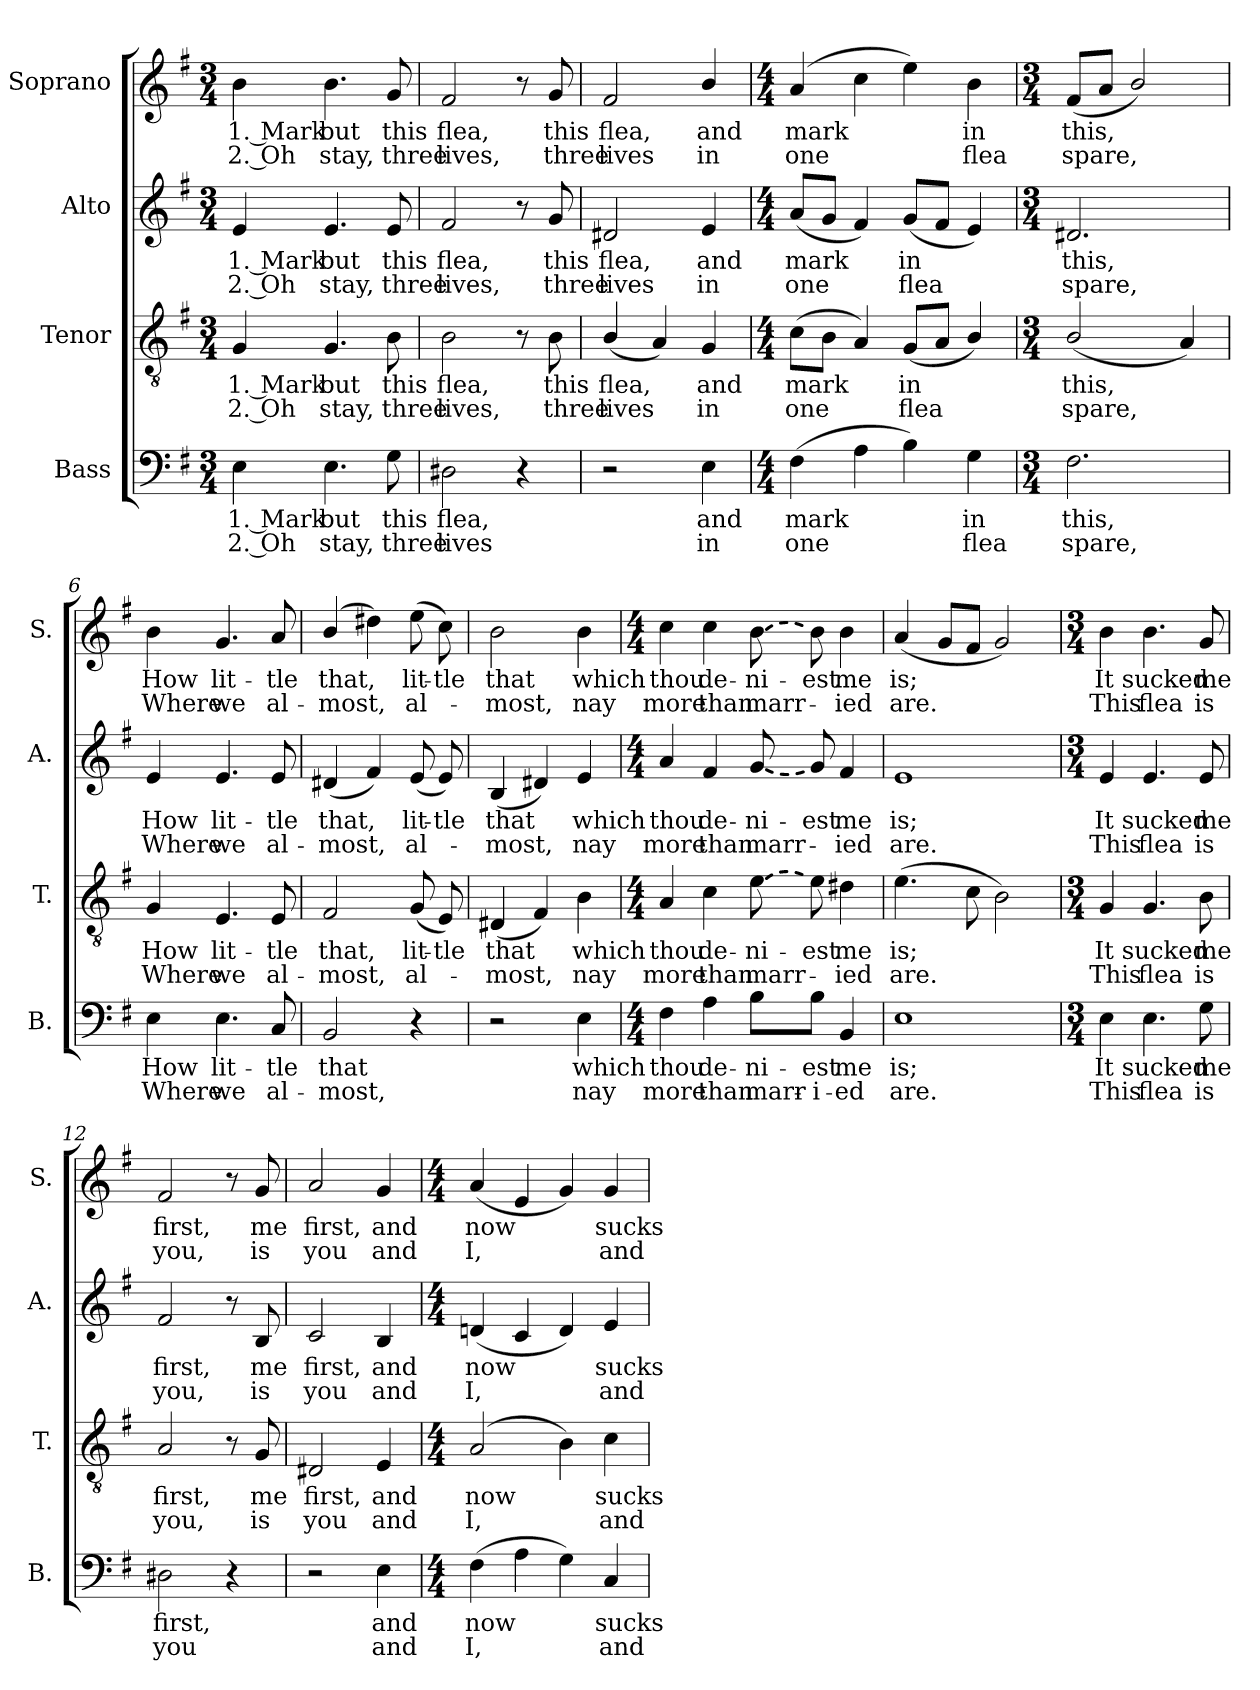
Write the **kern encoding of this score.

**kern	**text	**text	**kern	**text	**text	**kern	**text	**text	**kern	**text	**text
*part4	*part4	*part4	*part3	*part3	*part3	*part2	*part2	*part2	*part1	*part1	*part1
*staff4	*staff4	*staff4	*staff3	*staff3	*staff3	*staff2	*staff2	*staff2	*staff1	*staff1	*staff1
*I"Bass	*	*	*I"Tenor	*	*	*I"Alto	*	*	*I"Soprano	*	*
*I'B.	*	*	*I'T.	*	*	*I'A.	*	*	*I'S.	*	*
*clefF4	*	*	*clefGv2	*	*	*clefG2	*	*	*clefG2	*	*
*k[f#]	*	*	*k[f#]	*	*	*k[f#]	*	*	*k[f#]	*	*
*M3/4	*	*	*M3/4	*	*	*M3/4	*	*	*M3/4	*	*
*MM96	*	*	*MM96	*	*	*MM96	*	*	*MM96	*	*
=1	=1	=1	=1	=1	=1	=1	=1	=1	=1	=1	=1
!	!LO:LY:b	!LO:LY:b	!	!LO:LY:b	!LO:LY:b	!	!LO:LY:b	!LO:LY:b	!	!LO:LY:b	!LO:LY:b
4E\	1. Mark	2. Oh	4G/	1. Mark	2. Oh	4e/	1. Mark	2. Oh	4b\	1. Mark	2. Oh
!	!LO:LY:b	!LO:LY:b	!	!LO:LY:b	!LO:LY:b	!	!LO:LY:b	!LO:LY:b	!	!LO:LY:b	!LO:LY:b
4.E\	but	stay,	4.G/	but	stay,	4.e/	but	stay,	4.b\	but	stay,
!	!LO:LY:b	!LO:LY:b	!	!LO:LY:b	!LO:LY:b	!	!LO:LY:b	!LO:LY:b	!	!LO:LY:b	!LO:LY:b
8G\	this	three	8B\	this	three	8e/	this	three	8g/	this	three
=2	=2	=2	=2	=2	=2	=2	=2	=2	=2	=2	=2
!	!LO:LY:b	!LO:LY:b	!	!LO:LY:b	!LO:LY:b	!	!LO:LY:b	!LO:LY:b	!	!LO:LY:b	!LO:LY:b
2D#X\	flea,	lives	2B\	flea,	lives,	2f#/	flea,	lives,	2f#/	flea,	lives,
4r	.	.	8r	.	.	8r	.	.	8r	.	.
!	!	!	!	!LO:LY:b	!LO:LY:b	!	!LO:LY:b	!LO:LY:b	!	!LO:LY:b	!LO:LY:b
.	.	.	8B\	this	three	8g/	this	three	8g/	this	three
=3	=3	=3	=3	=3	=3	=3	=3	=3	=3	=3	=3
!	!	!	!	!LO:LY:b	!LO:LY:b	!	!LO:LY:b	!LO:LY:b	!	!LO:LY:b	!LO:LY:b
2r	.	.	(<4B/	flea,	lives	2d#X/	flea,	lives	2f#/	flea,	lives
.	.	.	4A/)	.	.	.	.	.	.	.	.
!	!LO:LY:b	!LO:LY:b	!	!LO:LY:b	!LO:LY:b	!	!LO:LY:b	!LO:LY:b	!	!LO:LY:b	!LO:LY:b
4E\	and	in	4G/	and	in	4e/	and	in	4b/	and	in
=4	=4	=4	=4	=4	=4	=4	=4	=4	=4	=4	=4
*M4/4	*	*	*M4/4	*	*	*M4/4	*	*	*M4/4	*	*
!	!LO:LY:b	!LO:LY:b	!	!LO:LY:b	!LO:LY:b	!	!LO:LY:b	!LO:LY:b	!	!LO:LY:b	!LO:LY:b
(>4F#\	mark	one	(>8c\L	mark	one	(<8a/L	mark	one	(>4a/	mark	one
.	.	.	8B\J	.	.	8g/J	.	.	.	.	.
4A\	.	.	4A/)	.	.	4f#/)	.	.	4cc\	.	.
!	!	!	!	!LO:LY:b	!LO:LY:b	!	!LO:LY:b	!LO:LY:b	!	!	!
4B\)	.	.	(<8G/L	in	flea	(<8g/L	in	flea	4ee\)	.	.
.	.	.	8A/J	.	.	8f#/J	.	.	.	.	.
!	!LO:LY:b	!LO:LY:b	!	!	!	!	!	!	!	!LO:LY:b	!LO:LY:b
4G\	in	flea	4B/)	.	.	4e/)	.	.	4b\	in	flea
=5	=5	=5	=5	=5	=5	=5	=5	=5	=5	=5	=5
*M3/4	*	*	*M3/4	*	*	*M3/4	*	*	*M3/4	*	*
!	!LO:LY:b	!LO:LY:b	!	!LO:LY:b	!LO:LY:b	!	!LO:LY:b	!LO:LY:b	!	!LO:LY:b	!LO:LY:b
2.F#\	this,	spare,	(<2B/	this,	spare,	2.d#X/	this,	spare,	(<8f#/L	this,	spare,
.	.	.	.	.	.	.	.	.	8a/J	.	.
.	.	.	.	.	.	.	.	.	2b/)	.	.
.	.	.	4A/)	.	.	.	.	.	.	.	.
=6	=6	=6	=6	=6	=6	=6	=6	=6	=6	=6	=6
!	!LO:LY:b	!LO:LY:b	!	!LO:LY:b	!LO:LY:b	!	!LO:LY:b	!LO:LY:b	!	!LO:LY:b	!LO:LY:b
4E\	How	Where	4G/	How	Where	4e/	How	Where	4b\	How	Where
!	!LO:LY:b	!LO:LY:b	!	!LO:LY:b	!LO:LY:b	!	!LO:LY:b	!LO:LY:b	!	!LO:LY:b	!LO:LY:b
4.E\	lit-	we	4.E/	lit-	we	4.e/	lit-	we	4.g/	lit-	we
!	!LO:LY:b	!LO:LY:b	!	!LO:LY:b	!LO:LY:b	!	!LO:LY:b	!LO:LY:b	!	!LO:LY:b	!LO:LY:b
8C/	-tle	al-	8E/	-tle	al-	8e/	-tle	al-	8a/	-tle	al-
=7	=7	=7	=7	=7	=7	=7	=7	=7	=7	=7	=7
!	!LO:LY:b	!LO:LY:b	!	!LO:LY:b	!LO:LY:b	!	!LO:LY:b	!LO:LY:b	!	!LO:LY:b	!LO:LY:b
2BB/	that	-most,	2F#/	that,	-most,	(<4d#X/	that,	-most,	(>4b/	that,	-most,
.	.	.	.	.	.	4f#/)	.	.	4dd#X\)	.	.
!	!	!	!	!LO:LY:b	!LO:LY:b	!	!LO:LY:b	!LO:LY:b	!	!LO:LY:b	!LO:LY:b
4r	.	.	(<8G/	lit-	al-	(<8e/	lit-	al-	(>8ee\	lit-	al-
!	!	!	!	!LO:LY:b	!	!	!LO:LY:b	!	!	!LO:LY:b	!
.	.	.	8E/)	-tle	.	8e/)	-tle	.	8cc\)	-tle	.
!!LO:LB:g=z
=8	=8	=8	=8	=8	=8	=8	=8	=8	=8	=8	=8
!	!	!	!	!LO:LY:b	!LO:LY:b	!	!LO:LY:b	!LO:LY:b	!	!LO:LY:b	!LO:LY:b
2r	.	.	(<4D#X/	that	-most,	(<4B/	that	-most,	2b\	that	-most,
.	.	.	4F#/)	.	.	4d#X/)	.	.	.	.	.
!	!LO:LY:b	!LO:LY:b	!	!LO:LY:b	!LO:LY:b	!	!LO:LY:b	!LO:LY:b	!	!LO:LY:b	!LO:LY:b
4E\	which	nay	4B\	which	nay	4e/	which	nay	4b\	which	nay
=9	=9	=9	=9	=9	=9	=9	=9	=9	=9	=9	=9
*M4/4	*	*	*M4/4	*	*	*M4/4	*	*	*M4/4	*	*
!	!LO:LY:b	!LO:LY:b	!	!LO:LY:b	!LO:LY:b	!	!LO:LY:b	!LO:LY:b	!	!LO:LY:b	!LO:LY:b
4F#\	thou	more	4A/	thou	more	4a/	thou	more	4cc\	thou	more
!	!LO:LY:b	!LO:LY:b	!	!LO:LY:b	!LO:LY:b	!	!LO:LY:b	!LO:LY:b	!	!LO:LY:b	!LO:LY:b
4A\	de-	than	4c\	de-	than	4f#/	de-	than	4cc\	de-	than
!	!LO:LY:b	!LO:LY:b	!LO:T:dash	!LO:LY:b	!LO:LY:b	!LO:T:dash	!LO:LY:b	!LO:LY:b	!LO:T:dash	!LO:LY:b	!LO:LY:b
8B\L	-ni-	marr-	[8e\	-ni-	marr-	[8g/	-ni-	marr-	[8b\	-ni-	marr-
!	!LO:LY:b	!LO:LY:b	!	!LO:LY:b	!	!	!LO:LY:b	!	!	!LO:LY:b	!
8B\J	est	i-	8e\]	-est	.	8g/]	-est	.	8b\]	-est	.
!	!LO:LY:b	!LO:LY:b	!	!LO:LY:b	!LO:LY:b	!	!LO:LY:b	!LO:LY:b	!	!LO:LY:b	!LO:LY:b
4BB/	me	-ed	4d#X\	me	-ied	4f#/	me	-ied	4b\	me	-ied
=10	=10	=10	=10	=10	=10	=10	=10	=10	=10	=10	=10
!	!LO:LY:b	!LO:LY:b	!	!LO:LY:b	!LO:LY:b	!	!LO:LY:b	!LO:LY:b	!	!LO:LY:b	!LO:LY:b
1E	is;	are.	(>4.e\	is;	are.	1e	is;	are.	(<4a/	is;	are.
.	.	.	.	.	.	.	.	.	8g/L	.	.
.	.	.	8c\	.	.	.	.	.	8f#/J	.	.
.	.	.	2B\)	.	.	.	.	.	2g/)	.	.
=11	=11	=11	=11	=11	=11	=11	=11	=11	=11	=11	=11
*M3/4	*	*	*M3/4	*	*	*M3/4	*	*	*M3/4	*	*
!	!LO:LY:b	!LO:LY:b	!	!LO:LY:b	!LO:LY:b	!	!LO:LY:b	!LO:LY:b	!	!LO:LY:b	!LO:LY:b
4E\	It	This	4G/	It	This	4e/	It	This	4b\	It	This
!	!LO:LY:b	!LO:LY:b	!	!LO:LY:b	!LO:LY:b	!	!LO:LY:b	!LO:LY:b	!	!LO:LY:b	!LO:LY:b
4.E\	sucked	flea	4.G/	sucked	flea	4.e/	sucked	flea	4.b\	sucked	flea
!	!LO:LY:b	!LO:LY:b	!	!LO:LY:b	!LO:LY:b	!	!LO:LY:b	!LO:LY:b	!	!LO:LY:b	!LO:LY:b
8G\	me	is	8B\	me	is	8e/	me	is	8g/	me	is
=12	=12	=12	=12	=12	=12	=12	=12	=12	=12	=12	=12
!	!LO:LY:b	!LO:LY:b	!	!LO:LY:b	!LO:LY:b	!	!LO:LY:b	!LO:LY:b	!	!LO:LY:b	!LO:LY:b
2D#X\	first,	you	2A/	first,	you,	2f#/	first,	you,	2f#/	first,	you,
4r	.	.	8r	.	.	8r	.	.	8r	.	.
!	!	!	!	!LO:LY:b	!LO:LY:b	!	!LO:LY:b	!LO:LY:b	!	!LO:LY:b	!LO:LY:b
.	.	.	8G/	me	is	8B/	me	is	8g/	me	is
=13	=13	=13	=13	=13	=13	=13	=13	=13	=13	=13	=13
!	!	!	!	!LO:LY:b	!LO:LY:b	!	!LO:LY:b	!LO:LY:b	!	!LO:LY:b	!LO:LY:b
2r	.	.	2D#X/	first,	you	2c/	first,	you	2a/	first,	you
!	!LO:LY:b	!LO:LY:b	!	!LO:LY:b	!LO:LY:b	!	!LO:LY:b	!LO:LY:b	!	!LO:LY:b	!LO:LY:b
4E\	and	and	4E/	and	and	4B/	and	and	4g/	and	and
=14	=14	=14	=14	=14	=14	=14	=14	=14	=14	=14	=14
*M4/4	*	*	*M4/4	*	*	*M4/4	*	*	*M4/4	*	*
!	!LO:LY:b	!LO:LY:b	!	!LO:LY:b	!LO:LY:b	!	!LO:LY:b	!LO:LY:b	!	!LO:LY:b	!LO:LY:b
(>4F#\	now	I,	(>2A/	now	I,	(<4dn/	now	I,	(<4a/	now	I,
4A\	.	.	.	.	.	4c/	.	.	4e/	.	.
4G\)	.	.	4B\)	.	.	4d/)	.	.	4g/)	.	.
!	!LO:LY:b	!LO:LY:b	!	!LO:LY:b	!LO:LY:b	!	!LO:LY:b	!LO:LY:b	!	!LO:LY:b	!LO:LY:b
4C/	sucks	and	4c\	sucks	and	4e/	sucks	and	4g/	sucks	and
=	=	=	=	=	=	=	=	=	=	=	=
*-	*-	*-	*-	*-	*-	*-	*-	*-	*-	*-	*-
